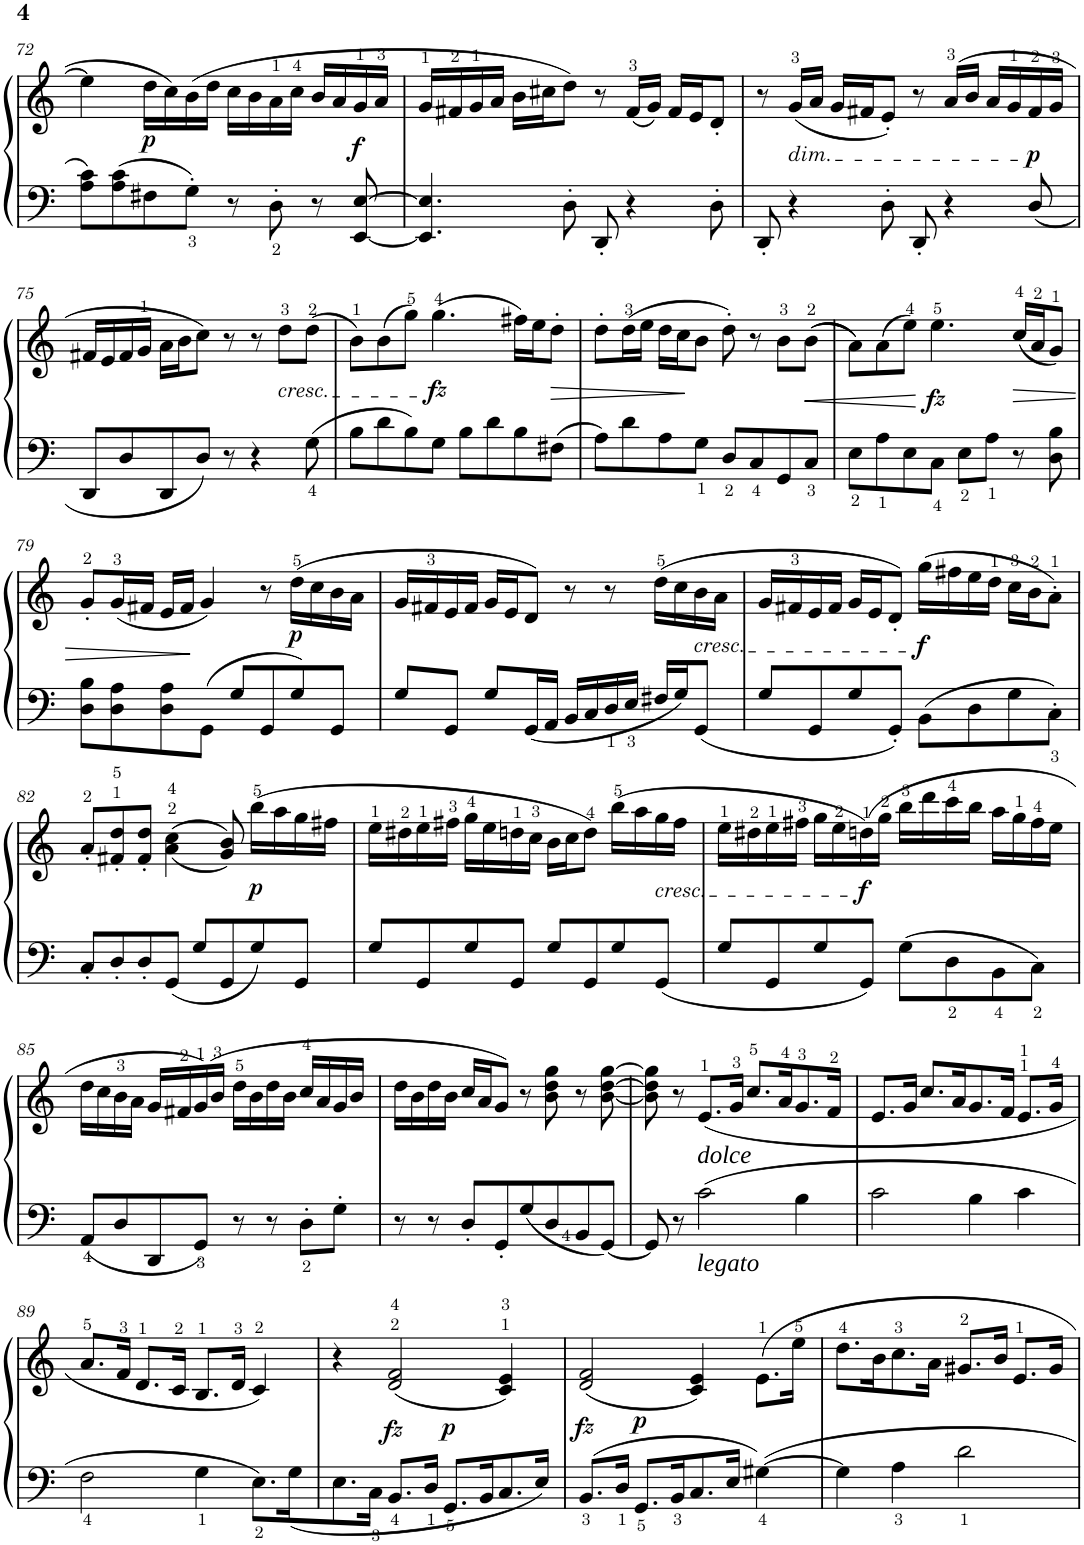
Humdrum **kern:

**kern	**kern	**dynam
*part1	*part1	*part1
*staff2	*staff1	*staff1/2
*I"Piano	*	*
*I'Pno.	*	*
!!LO:PB:g=z
*clefF4	*clefG2	*
*k[]	*k[]	*
*M4/4	*M4/4	*
=72	=72	=72
8A\ 8c\L	4ee\]	.
8A\ 8c\	.	.
!	!	!LO:DY:b
8F#X\	16dd\LL	p
.	16cc\	.
8G'\J	(16b\	.
.	16dd\JJ	.
8r	16cc\LL	.
.	16b\	.
8D'\	16a\	.
.	16cc\JJ	.
8r	16b/LL	.
.	16a/	.
!	!	!LO:DY:b
[8EE/ [8E/	16g/	f
.	16a/JJ	.
=73	=73	=73
4.EE/] 4.E/]	16g/LL	.
.	16f#X/	.
.	16g/	.
.	16a/JJ	.
.	16b\LL	.
.	16cc#X\J	.
8D'\	8dd\J)	.
8DD'/	8r	.
4r	(16f#/LL	.
.	16g/JJ)	.
.	16f#/LL	.
.	16e/J	.
8D'\	8d'/J	.
=74	=74	=74
8DD'/	8r	.
!	!LO:TX:b:i:t=dim.	!
4r	(16g/LL	.
.	16a/JJ	.
.	16g/LL	.
.	16f#X/J	.
8D'\	8e'/J)	.
8DD'/	8r	.
4r	(16a/LL	.
.	16b/JJ	.
.	16a/LL	.
.	16g/	.
!	!	!LO:DY:b
8D/	16f#/	p
.	16g/JJ	.
!!LO:LB:g=z
=75	=75	=75
8DD/L	16f#X/LL	.
.	16e/	.
8D/	16f#/	.
.	16g/JJ	.
8DD/	16a\LL	.
.	16b\J	.
8D/J	8cc\J)	.
8r	8r	.
4r	8r	.
!	!LO:TX:b:i:t=cresc.	!
.	8dd\L	.
8G\	(8dd\J	.
=76	=76	=76
8B\L	8b\L)	.
8d\	(8b\	.
8B\	8gg\J)	.
!	!	!LO:DY:b
8G\J	(4.gg\	fz
8B\L	.	.
8d\	.	.
8B\	16ff#X\LL)	.
.	16ee\J	.
!	!	!LO:HP:b
8F#X\J	8dd'\J	>
=77	=77	=77
8A\L	8dd'\L	.
8d\	(16dd\L	.
.	16ee\JJ	.
8A\	16dd\LL	.
.	16cc\J	.
8G\J	8b\J	]
8D/L	8dd'\)	.
8C/	8r	.
8GG/	8b\L	.
!	!	!LO:HP:b
8C/J	((8b\J	<
=78	=78	=78
8E\L	8a\L))	.
8A\	(8a\	.
8E\	8ee\J)	.
!	!	!LO:DY:n=1:b
8C\J	4.ee\	[ fz
8E\L	.	.
8A\J	.	.
!	!	!LO:HP:b
8r	(16cc/LL	>
.	16a/J	.
8D\ 8B\	8g/J)	.
!!LO:LB:g=z
=79	=79	=79
8D\ 8B\L	8g'/L	.
8D\ 8A\	(16g/L	.
.	16f#X/JJ	.
8D\ 8A\	16e/LL	.
.	16f#/JJ	.
8GG\J	4g/)	]
8G/L	.	.
8GG/	8r	.
!	!	!LO:DY:b
8G/	(16dd\LL	p
.	16cc\	.
8GG/J	16b\	.
.	16a\JJ	.
=80	=80	=80
8G/L	16g/LL	.
.	16f#X/	.
8GG/J	16e/	.
.	16f#/JJ	.
8G/L	16g/LL	.
.	16e/J	.
16GG/L	8d/J)	.
16AA/JJ	.	.
16BB/LL	8r	.
16C/	.	.
16D/	8r	.
16E/JJ	.	.
16F#X/LL	(16dd\LL	.
16G/J	16cc\	.
!	!LO:TX:b:i:t=cresc.	!
8GG/J	16b\	.
.	16a\JJ	.
=81	=81	=81
8G/L	16g/LL	.
.	16f#X/	.
8GG/	16e/	.
.	16f#/JJ	.
8G/	16g/LL	.
.	16e/J	.
8GG'/J	8d'/J)	.
!	!	!LO:DY:b
8BB\L	(16gg\LL	f
.	16ff#X\	.
8D\	16ee\	.
.	16dd\JJ	.
8G\	16cc\LL	.
.	16b\J	.
8C'\J	8a'\J)	.
!!LO:LB:g=z
=82	=82	=82
8C'/L	8a'/L	.
8D'/	8f#X/' 8dd/'	.
8D'/	8f#/' 8dd/'J	.
8GG/J	((<4a\ 4cc\	.
8G/L	.	.
8GG/	8g/ 8b/))	.
!	!	!LO:DY:b
8G/	(16bb\LL	p
.	16aa\	.
8GG/J	16gg\	.
.	16ff#X\JJ	.
=83	=83	=83
8G/L	16ee\LL	.
.	16dd#X\	.
8GG/	16ee\	.
.	16ff#X\JJ	.
8G/	16gg\LL	.
.	16ee\	.
8GG/J	16ddn\	.
.	16cc\JJ	.
8G/L	16b\LL	.
.	16cc\J	.
8GG/	8dd\J)	.
8G/	(16bb\LL	.
.	16aa\	.
!	!LO:TX:b:i:t=cresc.	!
8GG/J	16gg\	.
.	16ff#\JJ	.
=84	=84	=84
8G/L	16ee\LL	.
.	16dd#X\	.
8GG/	16ee\	.
.	16ff#X\JJ	.
8G/	16gg\LL	.
.	16ee\	.
!	!	!LO:DY:b
8GG/J	(16ddn\)	f
.	16gg\JJ	.
8G\L	16bb\LL	.
.	16ddd\	.
8D\	16ccc\	.
.	16bb\JJ	.
8BB\	16aa\LL	.
.	16gg\	.
8C\J	16ff#\	.
.	16ee\JJ	.
!!LO:LB:g=z
=85	=85	=85
8AA/L	16dd\LL	.
.	16cc\	.
8D/	16b\	.
.	16a\JJ	.
8DD/	16g/LL	.
.	16f#X/	.
8GG/J	(16g/)	.
.	16b/JJ	.
8r	16dd\LL	.
.	16b\	.
8r	16dd\	.
.	16b\JJ	.
8D'\L	16cc/LL	.
.	16a/	.
8G'\J	16g/	.
.	16b/JJ	.
=86	=86	=86
8r	16dd\LL	.
.	16b\	.
8r	16dd\	.
.	16b\JJ	.
8D'/L	16cc/LL	.
.	16a/J	.
8GG'/	8g/J)	.
8G/	8r	.
8D/	8b\ 8dd\ 8gg\	.
8BB/	8r	.
[8GG/J	[8b\ [8dd\ [8gg\	.
=87	=87	=87
8GG/]	8b\] 8dd\] 8gg\]	.
8r	8r	.
!	!LO:TX:b:i:t=dolce	!
!LO:TX:b:i:t=legato	!	!
2c\	(8.e/L	.
.	16g/Jk	.
.	8.cc/L	.
.	16a/K	.
4B\	8.g/	.
.	16f/Jk	.
=88	=88	=88
2c\	8.e/L	.
.	16g/Jk	.
.	8.cc/L	.
.	16a/K	.
4B\	8.g/	.
.	16f/Jk	.
4c\	8.e/L	.
.	16g/Jk	.
!!LO:LB:g=z
=89	=89	=89
2F\	8.a/L	.
.	16f/Jk	.
.	8.d/L	.
.	16c/Jk	.
4G\	8.B/L	.
.	16d/Jk	.
8.E\L	4c/)	.
16G\K	.	.
=90	=90	=90
8.E\	4r	.
16C\Jk	.	.
!	!	!LO:DY:a=2
8.BB/L	(2d/ 2f/	fz
16D/Jk	.	.
!	!	!LO:DY:a=2
8.GG/L	.	p
16BB/K	.	.
8.C/	4c/ 4e/)	.
16E/Jk	.	.
=91	=91	=91
!	!	!LO:DY:a=2
8.BB/L	(2d/ 2f/	fz
16D/Jk	.	.
!	!	!LO:DY:a=2
8.GG/L	.	p
16BB/K	.	.
8.C/	4c/ 4e/)	.
16E/Jk	.	.
[4G#X\	8.e\L	.
.	16ee\Jk	.
=92	=92	=92
4G#\]	8.dd\L	.
.	16b\K	.
4A\	8.cc\	.
.	16a\Jk	.
2d\	8.g#X/L	.
.	16b/Jk	.
.	8.e/L	.
.	16g#/Jk	.
=	=	=
*-	*-	*-
